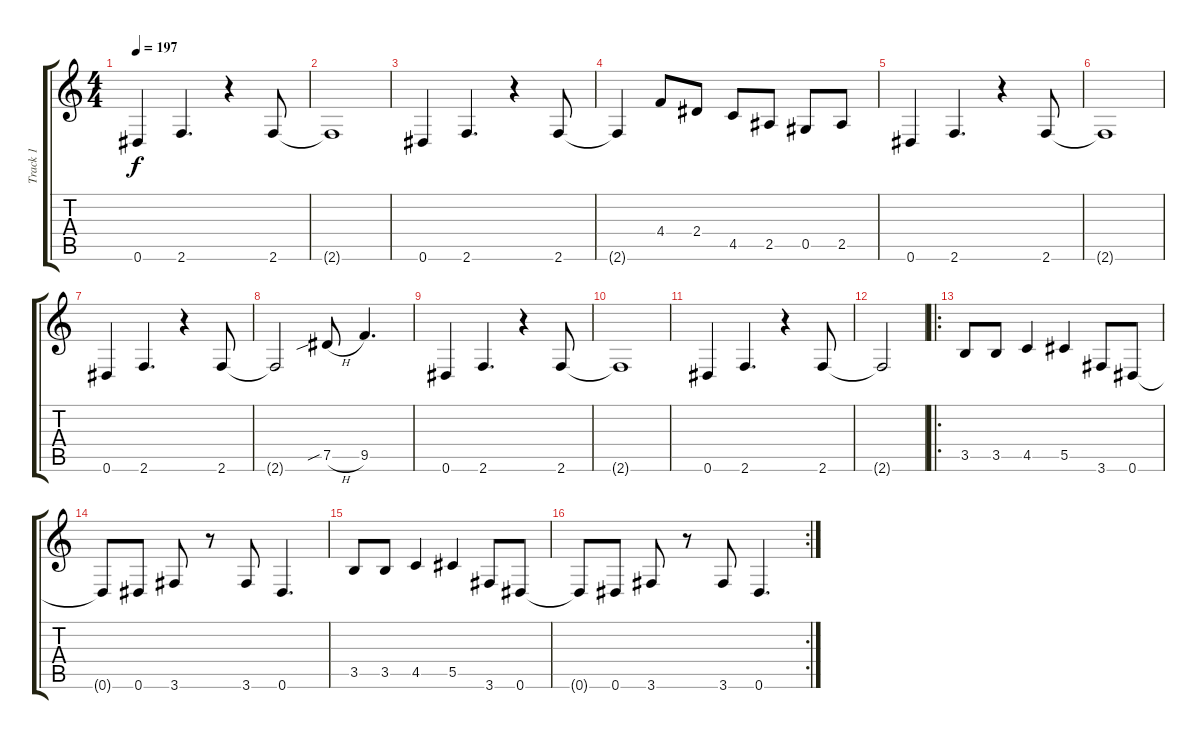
\track ("Track 1" "Track 1") {instrument electricbassfinger}
\staff {score tabs}
\tuning (Eb4 Bb3 Gb3 Db3 Ab2 Eb2) {hide}
\ts (4 4)
\tempo 197
\clef g2
\ks c
0.6.4{dy f} 2.6.4{d} r.4 2.6.8 |
2.6{t}.1 |
0.6.4 2.6.4{d} r.4 2.6.8 |
2.6{t}.4 4.4.8 2.4.8 4.5.8 2.5.8 0.5.8 2.5.8 |
0.6.4 2.6.4{d} r.4 2.6.8 |
2.6{t}.1 |
0.6.4 2.6.4{d} r.4 2.6.8 |
2.6{t}.2 7.5{sib h}.8 9.5.4{d} |
0.6.4 2.6.4{d} r.4 2.6.8 |
2.6{t}.1 |
0.6.4 2.6.4{d} r.4 2.6.8 |
2.6{t}.2 |
\ro
3.5.8 3.5.8 4.5.4 5.5.4 3.6.8 0.6.8 |
0.6{t}.8 0.6.8 3.6.8 r.8 3.6.8 0.6.4{d} |
3.5.8 3.5.8 4.5.4 5.5.4 3.6.8 0.6.8 |
\rc 2
0.6{t}.8 0.6.8 3.6.8 r.8 3.6.8 0.6.4{d}
